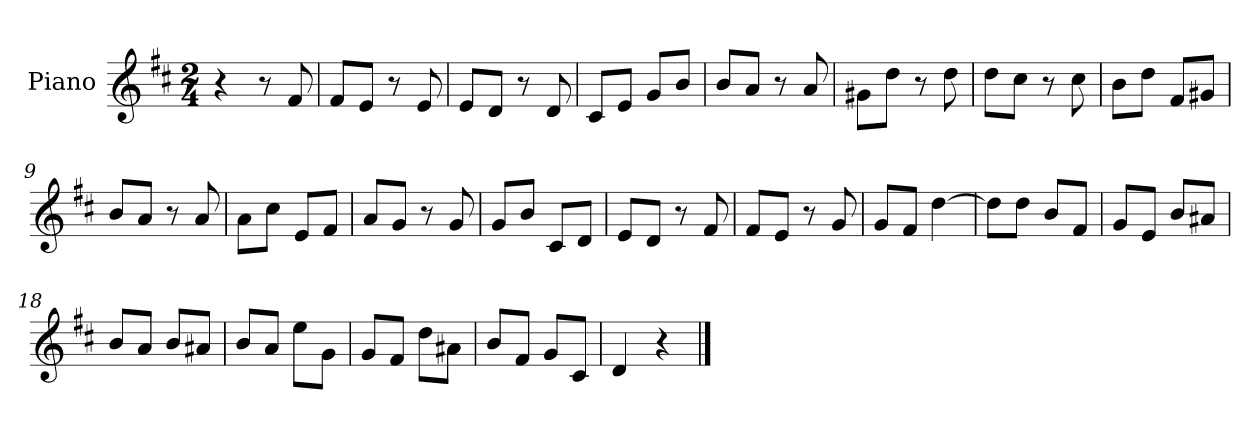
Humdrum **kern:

**kern
*part1
*staff1
*I"Piano
*I'Pno.
*clefG2
*k[f#c#]
*M2/4
*MM120
=1
4r
8r
8f#/
=2
8f#/L
8e/J
8r
8e/
=3
8e/L
8d/J
8r
8d/
=4
8c#/L
8e/J
8g/L
8b/J
=5
8b/L
8a/J
8r
8a/
=6
8g#X\L
8dd\J
8r
8dd\
=7
8dd\L
8cc#\J
8r
8cc#\
=8
8b\L
8dd\J
8f#/L
8g#X/J
=9
8b/L
8a/J
8r
8a/
=10
8a\L
8cc#\J
8e/L
8f#/J
!!LO:LB:g=z
=11
8a/L
8g/J
8r
8g/
=12
8g/L
8b/J
8c#/L
8d/J
=13
8e/L
8d/J
8r
8f#/
=14
8f#/L
8e/J
8r
8g/
=15
8g/L
8f#/J
[4dd\
=16
8dd\L]
8dd\J
8b/L
8f#/J
=17
8g/L
8e/J
8b/L
8a#X/J
=18
8b/L
8a/J
8b/L
8a#X/J
=19
8b/L
8a/J
8ee\L
8g\J
=20
8g/L
8f#/J
8dd\L
8a#X\J
!!LO:LB:g=z
=21
8b/L
8f#/J
8g/L
8c#/J
=22
4d/
4r
==
*-
